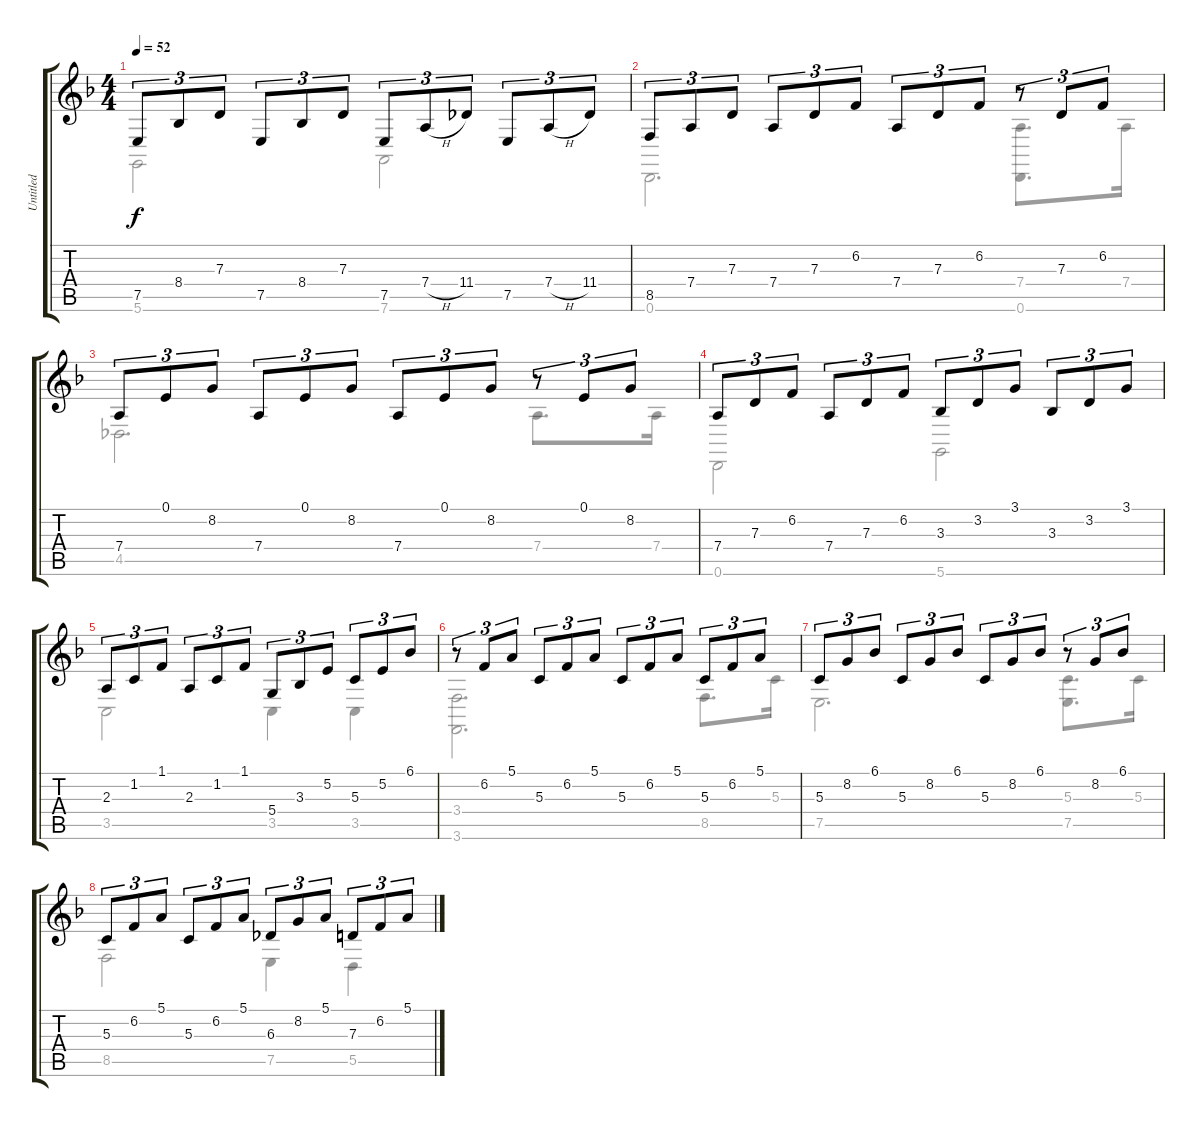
\track ("Untitled" "Untitled") {instrument acousticgrandpiano}
\staff {score tabs}
\tuning (E4 B3 G3 D3 A2 D2) {hide}
\voice
\ts (4 4)
\tempo 52
\clef g2
\ks f
7.5.8{tu (3 2) dy f} 8.4.8{tu (3 2)} 7.3.8{tu (3 2)} 7.5.8{tu (3 2)} 8.4.8{tu (3 2)} 7.3.8{tu (3 2)} 7.5.8{tu (3 2)} 7.4{h}.8{tu (3 2)} 11.4.8{tu (3 2)} 7.5.8{tu (3 2)} 7.4{h}.8{tu (3 2)} 11.4.8{tu (3 2)} |
8.5.8{tu (3 2)} 7.4.8{tu (3 2)} 7.3.8{tu (3 2)} 7.4.8{tu (3 2)} 7.3.8{tu (3 2)} 6.2.8{tu (3 2)} 7.4.8{tu (3 2)} 7.3.8{tu (3 2)} 6.2.8{tu (3 2)} r.8{tu (3 2)} 7.3.8{tu (3 2)} 6.2.8{tu (3 2)} |
7.4.8{tu (3 2)} 0.1.8{tu (3 2)} 8.2.8{tu (3 2)} 7.4.8{tu (3 2)} 0.1.8{tu (3 2)} 8.2.8{tu (3 2)} 7.4.8{tu (3 2)} 0.1.8{tu (3 2)} 8.2.8{tu (3 2)} r.8{tu (3 2)} 0.1.8{tu (3 2)} 8.2.8{tu (3 2)} |
7.4.8{tu (3 2)} 7.3.8{tu (3 2)} 6.2.8{tu (3 2)} 7.4.8{tu (3 2)} 7.3.8{tu (3 2)} 6.2.8{tu (3 2)} 3.3.8{tu (3 2)} 3.2.8{tu (3 2)} 3.1.8{tu (3 2)} 3.3.8{tu (3 2)} 3.2.8{tu (3 2)} 3.1.8{tu (3 2)} |
2.3.8{tu (3 2)} 1.2.8{tu (3 2)} 1.1.8{tu (3 2)} 2.3.8{tu (3 2)} 1.2.8{tu (3 2)} 1.1.8{tu (3 2)} 5.4.8{tu (3 2)} 3.3.8{tu (3 2)} 5.2.8{tu (3 2)} 5.3.8{tu (3 2)} 5.2.8{tu (3 2)} 6.1.8{tu (3 2)} |
r.8{tu (3 2)} 6.2.8{tu (3 2)} 5.1.8{tu (3 2)} 5.3.8{tu (3 2)} 6.2.8{tu (3 2)} 5.1.8{tu (3 2)} 5.3.8{tu (3 2)} 6.2.8{tu (3 2)} 5.1.8{tu (3 2)} 5.3.8{tu (3 2)} 6.2.8{tu (3 2)} 5.1.8{tu (3 2)} |
5.3.8{tu (3 2)} 8.2.8{tu (3 2)} 6.1.8{tu (3 2)} 5.3.8{tu (3 2)} 8.2.8{tu (3 2)} 6.1.8{tu (3 2)} 5.3.8{tu (3 2)} 8.2.8{tu (3 2)} 6.1.8{tu (3 2)} r.8{tu (3 2)} 8.2.8{tu (3 2)} 6.1.8{tu (3 2)} |
5.3.8{tu (3 2)} 6.2.8{tu (3 2)} 5.1.8{tu (3 2)} 5.3.8{tu (3 2)} 6.2.8{tu (3 2)} 5.1.8{tu (3 2)} 6.3.8{tu (3 2)} 8.2.8{tu (3 2)} 5.1.8{tu (3 2)} 7.3.8{tu (3 2)} 6.2.8{tu (3 2)} 5.1.8{tu (3 2)}
\voice
\clef g2
\ottava regular
\simile none
\ks f
5.6.2{dy f} 7.6.2 |
0.6.2{d} (7.4 0.6).8{d} 7.4.16 |
4.5.2{d} 7.4.8{d} 7.4.16 |
0.6.2 5.6.2 |
3.5.2 3.5.4 3.5.4 |
(3.4 3.6).2{d} 8.5.8{d} 5.3.16 |
7.5.2{d} (5.3 7.5).8{d} 5.3.16 |
8.5.2 7.5.4 5.5.4
